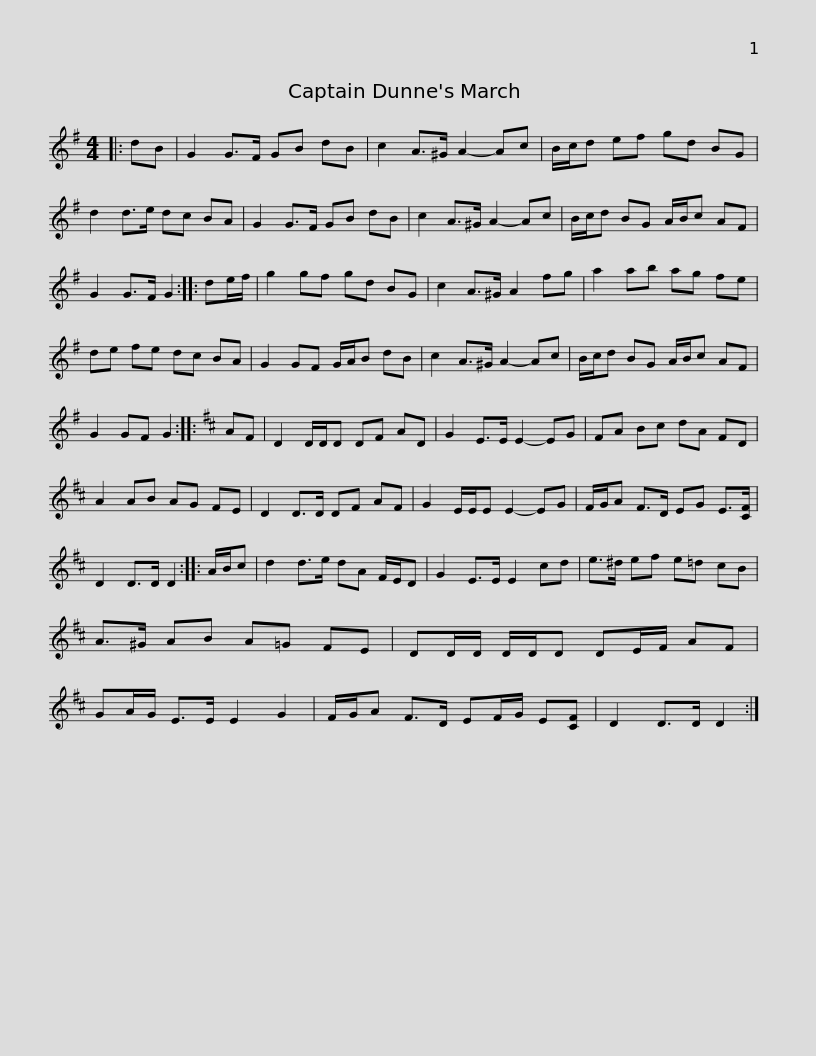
X:1
L:1/8
M:4/4
I:linebreak $
K:G
V:1 treble
V:1
|: dB | G2 G>F GB dB | c2 A>^G A2- Ac | B/c/d ef gd BG | d2 d>e dc BA | %5
 G2 G>F GB dB |$ c2 A>^G A2- Ac | B/c/d BG A/B/c AF | G2 G>F G2 :: de/f/ | %10
 g2 gf gd BG | c2 A>^G A2 fg |$ a2 ab ag fe | de fe dc BA | G2 GF G/A/B dB | %15
 c2 A>^G A2- Ac | B/c/d BG A/B/c AF |$ G2 GF G2 ::[K:D] AF | D2 D/D/D DF AD | %20
 G2 E>E E2- EG | FA Bc dA FD | A2 AB AG FE |$ D2 D>D DF AF | G2 E/E/E E2- EG | %25
 F/G/A F>D EG E>[CF] | D2 D>D D2 :: A/B/c | d2 d>e dA F/E/D |$ G2 E>E E2 cd | %30
 e>^d ef e=d cB | A>^G AB A=G FE | DD/D/ D/D/D DE/F/ AF | GA/G/ E>E E2 G2 |$ F/G/A F>D EF/G/ E[CF] | %35
 D2 D>D D2 :| %36
